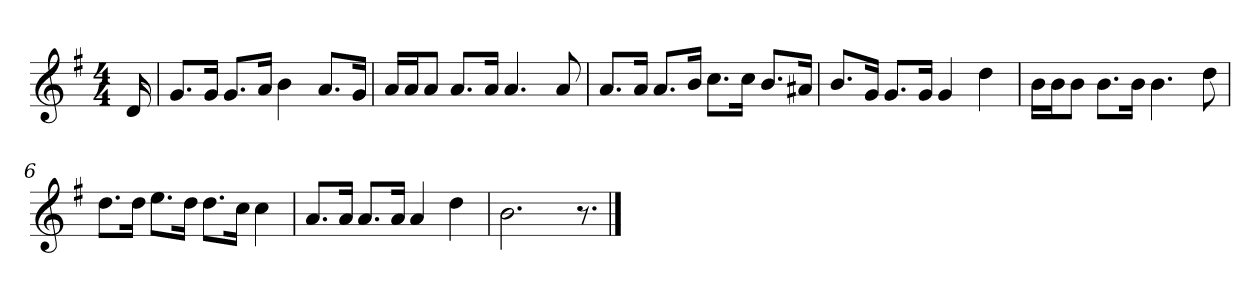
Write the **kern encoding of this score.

**kern
*part1
*staff1
*k[f#]
*M4/4
*MM120
=
16d
=1
8.gL
16gJk
8.gL
16aJk
4b
8.aL
16gJk
=2
16aLL
16aJ
8aJ
8.aL
16aJk
4.a
8a
=3
8.aL
16aJk
8.aL
16bJk
8.ccL
16ccJk
8.bL
16a#XJk
=4
8.bL
16gJk
8.gL
16gJk
4g
4dd
=5
16bLL
16bJ
8bJ
8.bL
16bJk
4.b
8dd
=6
8.ddL
16ddJk
8.eeL
16ddJk
8.ddL
16ccJk
4cc
=7
8.aL
16aJk
8.aL
16aJk
4a
4dd
=8
2.b
8.r
==
*-
